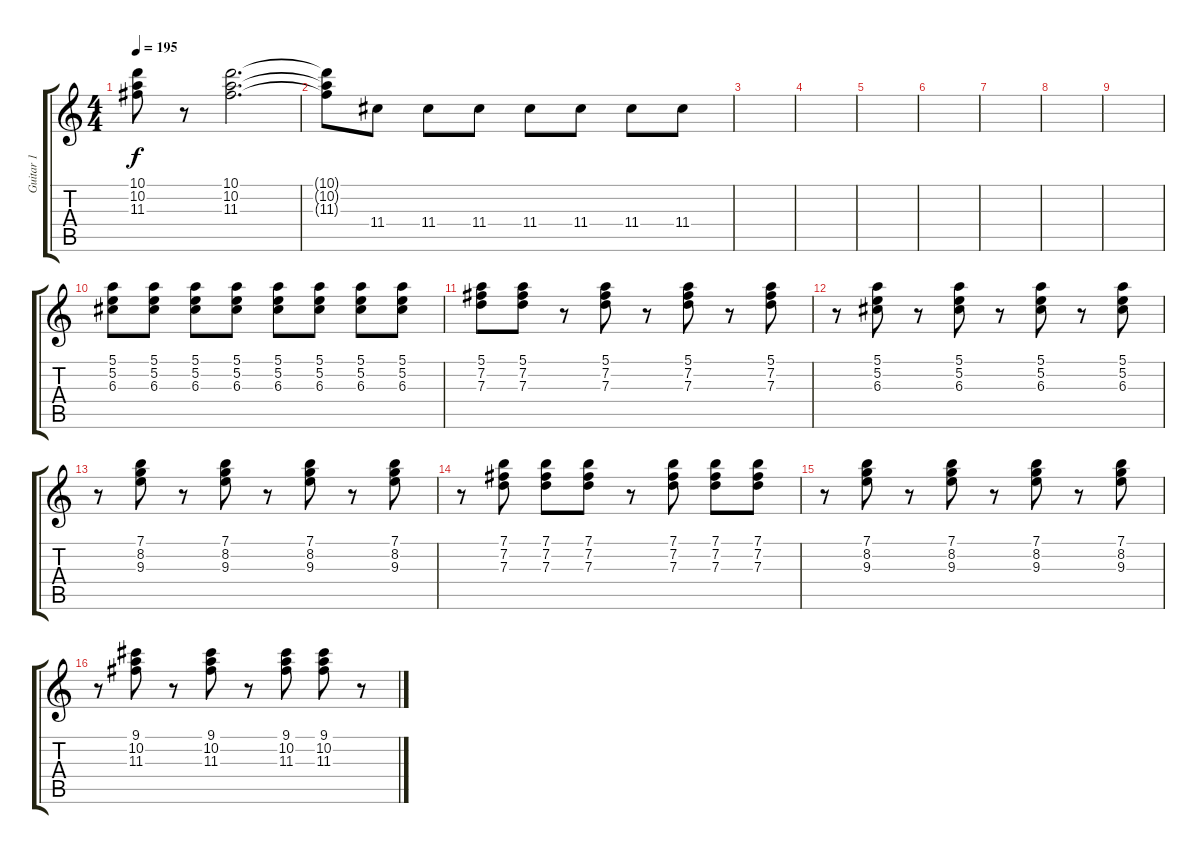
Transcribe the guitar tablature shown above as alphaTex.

\track ("Guitar 1" "Guitar 1") {instrument acousticguitarsteel}
\staff {score tabs}
\tuning (E4 B3 G3 D3 A2 E2) {hide}
\ts (4 4)
\tempo 195
\clef g2
\ks c
(10.1 10.2 11.3).8{dy f} r.8 (10.1 10.2 11.3).2{d} |
(10.1{t} 10.2{t} 11.3{t}).8 11.4.8 11.4.8 11.4.8 11.4.8 11.4.8 11.4.8 11.4.8 |
|
|
|
|
|
|
|
(5.1 5.2 6.3).8{volume 13} (5.1 5.2 6.3).8 (5.1 5.2 6.3).8 (5.1 5.2 6.3).8 (5.1 5.2 6.3).8 (5.1 5.2 6.3).8 (5.1 5.2 6.3).8 (5.1 5.2 6.3).8 |
(5.1 7.2 7.3).8 (5.1 7.2 7.3).8 r.8 (5.1 7.2 7.3).8 r.8 (5.1 7.2 7.3).8 r.8 (5.1 7.2 7.3).8 |
r.8 (5.1 5.2 6.3).8 r.8 (5.1 5.2 6.3).8 r.8 (5.1 5.2 6.3).8 r.8 (5.1 5.2 6.3).8 |
r.8 (7.1 8.2 9.3).8 r.8 (7.1 8.2 9.3).8 r.8 (7.1 8.2 9.3).8 r.8 (7.1 8.2 9.3).8 |
r.8 (7.1 7.2 7.3).8 (7.1 7.2 7.3).8 (7.1 7.2 7.3).8 r.8 (7.1 7.2 7.3).8 (7.1 7.2 7.3).8 (7.1 7.2 7.3).8 |
r.8 (7.1 8.2 9.3).8 r.8 (7.1 8.2 9.3).8 r.8 (7.1 8.2 9.3).8 r.8 (7.1 8.2 9.3).8 |
r.8 (9.1 10.2 11.3).8 r.8 (9.1 10.2 11.3).8 r.8 (9.1 10.2 11.3).8 (9.1 10.2 11.3).8 r.8
